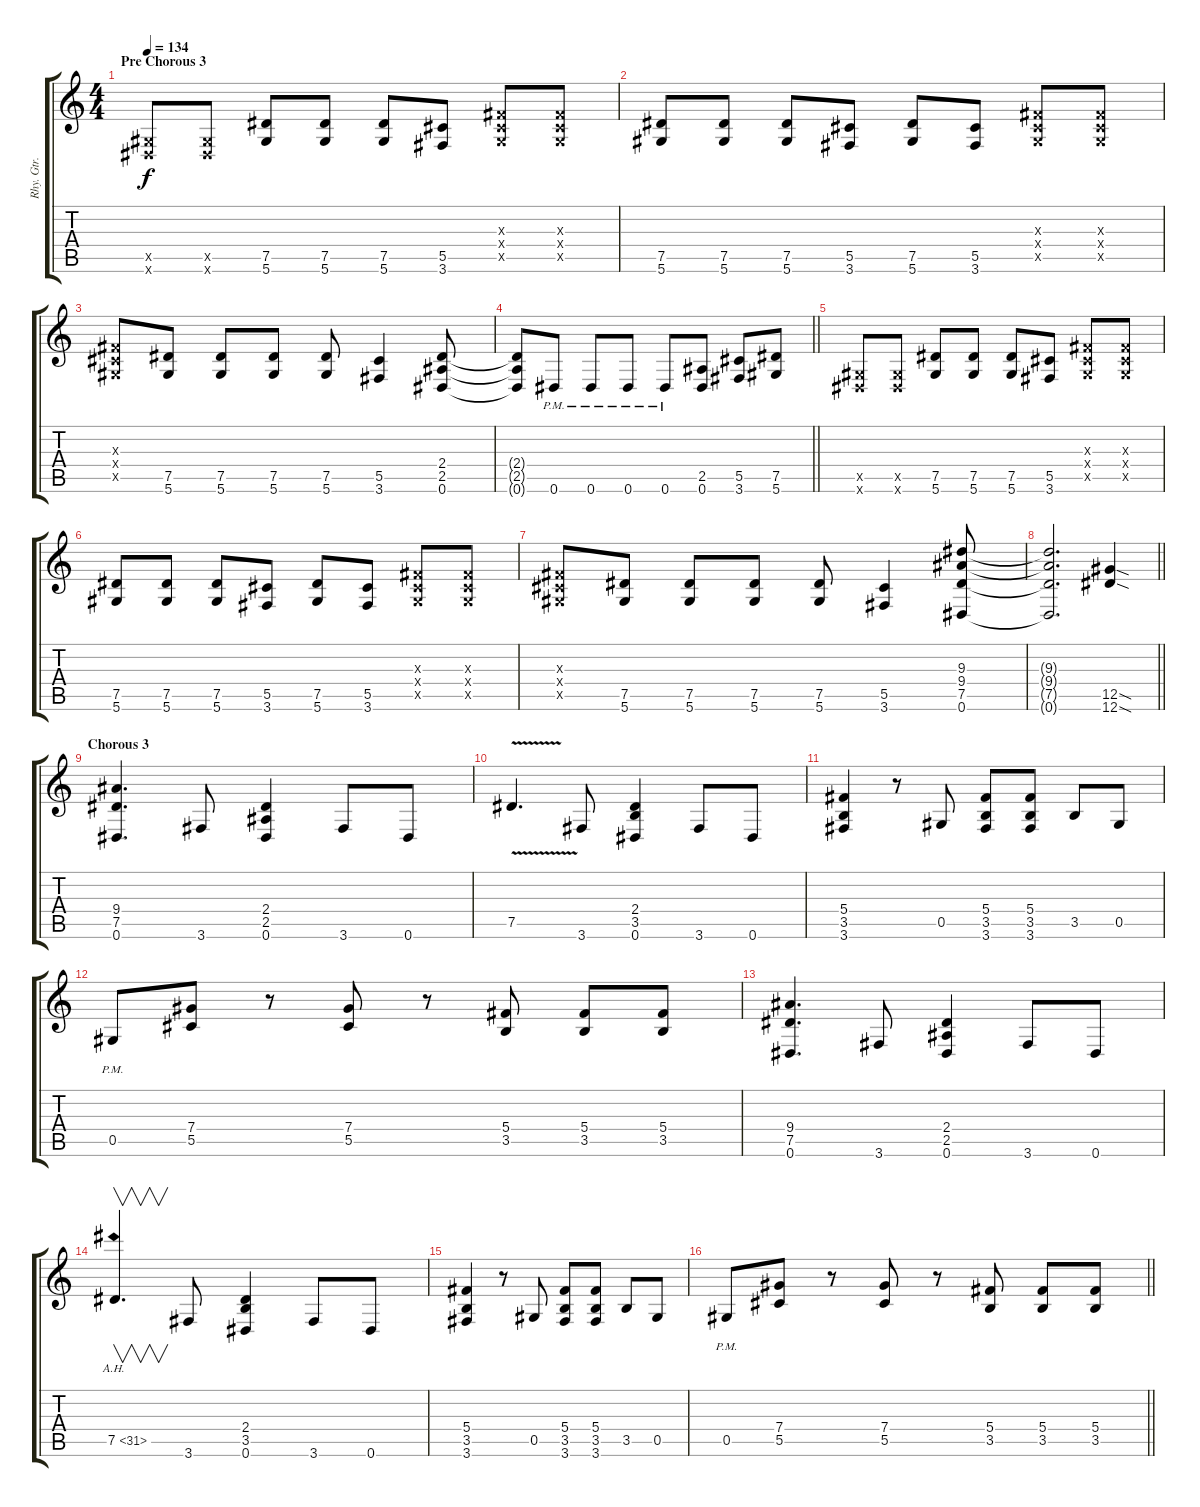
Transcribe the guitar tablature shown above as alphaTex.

\track ("Rhy. Gtr. 2" "Rhy. Gtr. ") {instrument distortionguitar}
\staff {score tabs}
\tuning (Eb4 Bb3 Gb3 Db3 Ab2 Eb2) {hide}
\ts (4 4)
\section ("" "Pre Chorous 3")
\tempo 134
\clef g2
\ks c
(0.5{x} 0.6{x}).8{dy f} (0.5{x} 0.6{x}).8 (7.5 5.6).8 (7.5 5.6).8 (7.5 5.6).8 (5.5 3.6).8 (0.3{x} 0.4{x} 0.5{x}).8 (0.3{x} 0.4{x} 0.5{x}).8 |
(7.5 5.6).8 (7.5 5.6).8 (7.5 5.6).8 (5.5 3.6).8 (7.5 5.6).8 (5.5 3.6).8 (0.3{x} 0.4{x} 0.5{x}).8 (0.3{x} 0.4{x} 0.5{x}).8 |
(0.3{x} 0.4{x} 0.5{x}).8 (7.5 5.6).8 (7.5 5.6).8 (7.5 5.6).8 (7.5 5.6).8 (5.5 3.6).4 (2.4 2.5 0.6).8 |
\barLineRight lightlight
(2.4{t} 2.5{t} 0.6{t}).8 0.6{pm}.8 0.6{pm}.8 0.6{pm}.8 0.6{pm}.8 (2.5 0.6).8 (5.5 3.6).8 (7.5 5.6).8 |
(0.5{x} 0.6{x}).8 (0.5{x} 0.6{x}).8 (7.5 5.6).8 (7.5 5.6).8 (7.5 5.6).8 (5.5 3.6).8 (0.3{x} 0.4{x} 0.5{x}).8 (0.3{x} 0.4{x} 0.5{x}).8 |
(7.5 5.6).8 (7.5 5.6).8 (7.5 5.6).8 (5.5 3.6).8 (7.5 5.6).8 (5.5 3.6).8 (0.3{x} 0.4{x} 0.5{x}).8 (0.3{x} 0.4{x} 0.5{x}).8 |
(0.3{x} 0.4{x} 0.5{x}).8 (7.5 5.6).8 (7.5 5.6).8 (7.5 5.6).8 (7.5 5.6).8 (5.5 3.6).4 (9.3 9.4 7.5 0.6).8 |
\barLineRight lightlight
(9.3{t} 9.4{t} 7.5{t} 0.6{t}).2{d} (12.5{sod} 12.6{sod}).4 |
\section ("" "Chorous 3")
(9.4 7.5 0.6).4{d} 3.6.8 (2.4 2.5 0.6).4 3.6.8 0.6.8 |
7.5{v}.4{d} 3.6.8 (2.4 3.5 0.6).4 3.6.8 0.6.8 |
(5.4 3.5 3.6).4 r.8 0.5.8 (5.4 3.5 3.6).8 (5.4 3.5 3.6).8 3.5.8 0.5.8 |
0.5{pm}.8 (7.4 5.5).8 r.8 (7.4 5.5).8 r.8 (5.4 3.5).8 (5.4 3.5).8 (5.4 3.5).8 |
(9.4 7.5 0.6).4{d} 3.6.8 (2.4 2.5 0.6).4 3.6.8 0.6.8 |
7.5{ah 24}.4{v d} 3.6.8 (2.4 3.5 0.6).4 3.6.8 0.6.8 |
(5.4 3.5 3.6).4 r.8 0.5.8 (5.4 3.5 3.6).8 (5.4 3.5 3.6).8 3.5.8 0.5.8 |
\barLineRight lightlight
0.5{pm}.8 (7.4 5.5).8 r.8 (7.4 5.5).8 r.8 (5.4 3.5).8 (5.4 3.5).8 (5.4 3.5).8
